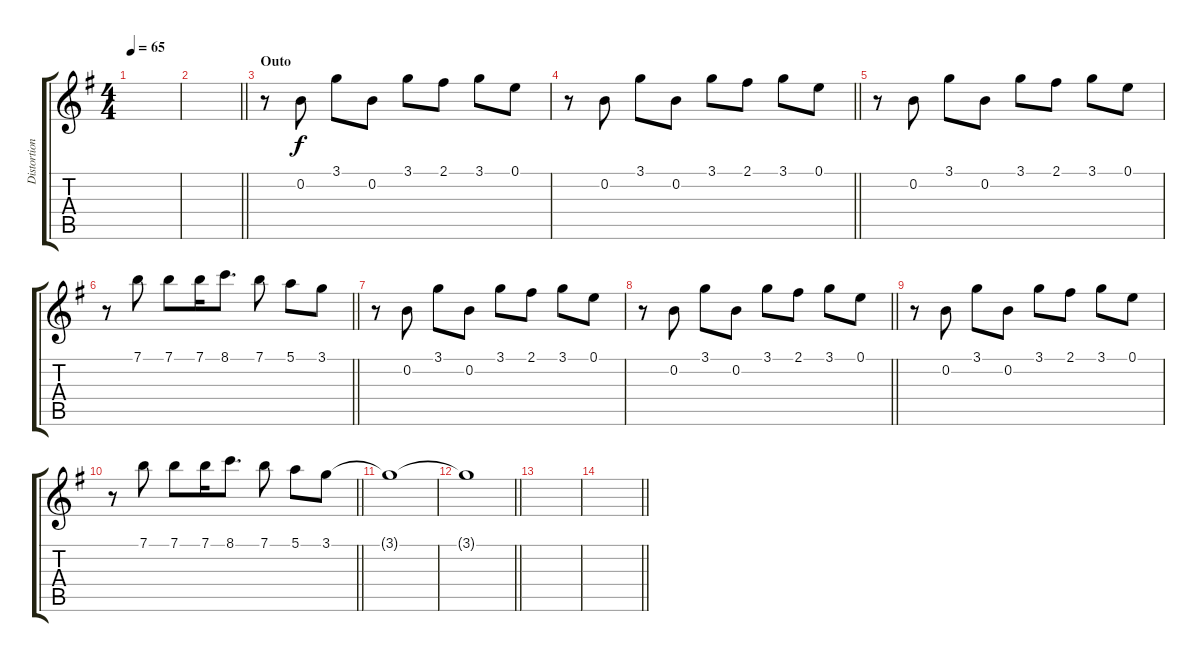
\track ("Distortion 1" "Distortion") {instrument distortionguitar}
\staff {score tabs}
\tuning (E4 B3 G3 D3 A2 E2) {hide}
\ts (4 4)
\tempo 65
\clef g2
\ks eminor
|
\barLineRight lightlight
|
\section ("" "Outo")
r.8 0.2.8 3.1.8 0.2.8 3.1.8 2.1.8 3.1.8 0.1.8 |
\barLineRight lightlight
r.8 0.2.8 3.1.8 0.2.8 3.1.8 2.1.8 3.1.8 0.1.8 |
r.8 0.2.8 3.1.8 0.2.8 3.1.8 2.1.8 3.1.8 0.1.8 |
\barLineRight lightlight
r.8 7.1.8 7.1.8 7.1.16 8.1.8{d} 7.1.8 5.1.8 3.1.8 |
r.8 0.2.8 3.1.8 0.2.8 3.1.8 2.1.8 3.1.8 0.1.8 |
\barLineRight lightlight
r.8 0.2.8 3.1.8 0.2.8 3.1.8 2.1.8 3.1.8 0.1.8 |
r.8 0.2.8 3.1.8 0.2.8 3.1.8 2.1.8 3.1.8 0.1.8 |
\barLineRight lightlight
r.8 7.1.8 7.1.8 7.1.16 8.1.8{d} 7.1.8 5.1.8 3.1.8 |
3.1{t}.1{dy f} |
\barLineRight lightlight
3.1{t}.1 |
|
\barLineRight lightlight
